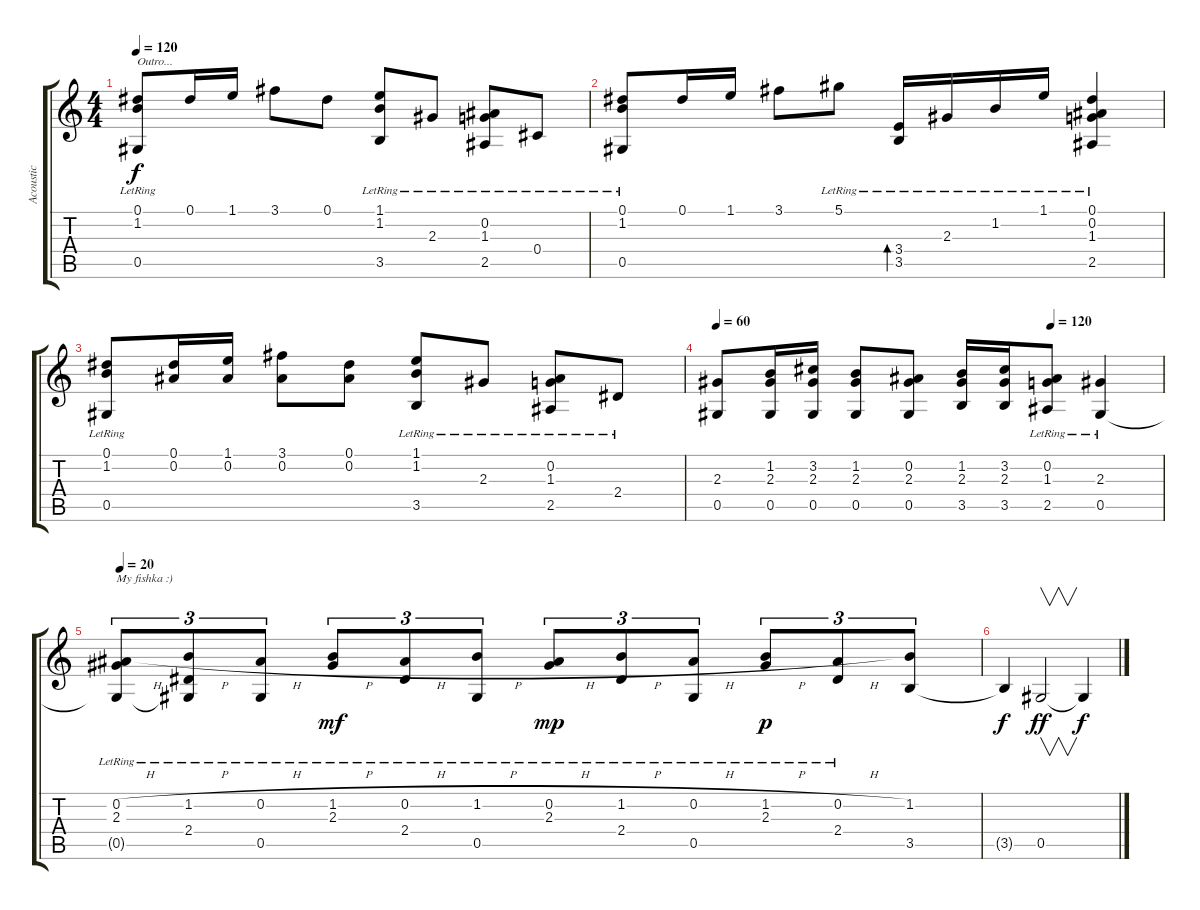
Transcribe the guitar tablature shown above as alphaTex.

\track ("Acoustic" "Acoustic") {instrument acousticguitarnylon}
\staff {score tabs}
\tuning (Eb4 Bb3 Gb3 Db3 Ab2 Eb2) {hide}
\ts (4 4)
\tempo 120
\clef g2
\ks c
(0.1 1.2{lr} 0.5{lr}).8{txt "Outro..." dy f} 0.1.16 1.1.16 3.1.8 0.1.8 (1.1{lr} 1.2{lr} 3.5{lr}).8 2.3{lr}.8 (0.2{lr} 1.3{lr} 2.5{lr}).8 0.4{lr}.8 |
(0.1 1.2{lr} 0.5{lr}).8 0.1.16 1.1.16 3.1.8 5.1{lr}.8 (3.4{lr} 3.5{lr}).16{bd 60} 2.3{lr}.16 1.2{lr}.16 1.1{lr}.16 (0.1{lr} 0.2{lr} 1.3{lr} 2.5{lr}).4 |
(0.1 1.2{lr} 0.5{lr}).8 (0.1 0.2).16 (1.1 0.2).16 (3.1 0.2).8 (0.1 0.2).8 (1.1{lr} 1.2{lr} 3.5{lr}).8 2.3{lr}.8 (0.2{lr} 1.3{lr} 2.5{lr}).8 2.4{lr}.8 |
\tempo 60
\tempo (120 0.75)
(2.3 0.5).8 (1.2 2.3 0.5).16 (3.2 2.3 0.5).16 (1.2 2.3 0.5).8 (0.2 2.3 0.5).8 (1.2 2.3 3.5).16 (3.2 2.3 3.5).16 (0.2{lr} 1.3 2.5).8 (2.3{lr} 0.5{lr}).4 |
\tempo 20
(0.2{h} 2.3{lr} 0.5{t}).8{tu (3 2) txt "My fishka :)"} (1.2{h} 2.4{lr} 0.5{t}).8{tu (3 2)} (0.2{h} 0.5{lr}).8{tu (3 2)} (1.2{h} 2.3{lr}).8{tu (3 2) dy mf} (0.2{h} 2.4{lr}).8{tu (3 2)} (1.2{h} 0.5{lr}).8{tu (3 2)} (0.2{h} 2.3{lr}).8{tu (3 2) dy mp} (1.2{h} 2.4{lr}).8{tu (3 2)} (0.2{h} 0.5{lr}).8{tu (3 2)} (1.2{h} 2.3{lr}).8{tu (3 2) dy p} (0.2{h} 2.4{lr}).8{tu (3 2)} (1.2 3.5).8{tu (3 2)} |
3.5{t}.4{dy f} 0.5.2{v dy ff} 0.5{t}.4{dy f}
